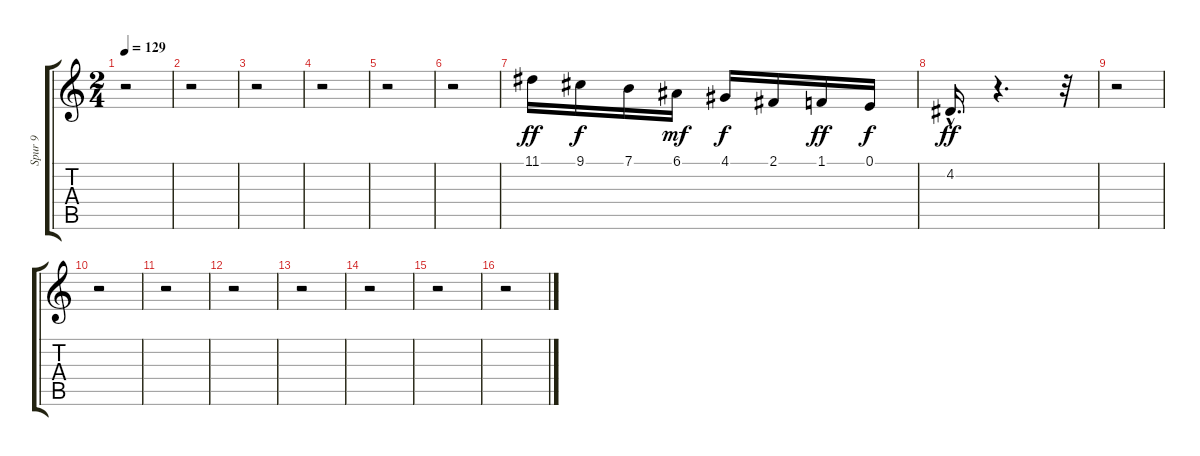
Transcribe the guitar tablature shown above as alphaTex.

\track ("Spur 9" "Spur 9") {instrument kalimba}
\staff {score tabs}
\tuning (E4 B3 G3 D3 A2 E2) {hide}
\ts (2 4)
\tempo 129
\clef g2
\ks c
r.2{dy ff} |
r.2 |
r.2 |
r.2 |
r.2 |
r.2 |
11.1.16 9.1.16{dy f balance 2} 7.1.16{balance 4} 6.1.16{dy mf balance 6} 4.1.16{dy f balance 8} 2.1.16{balance 9} 1.1.16{dy ff balance 11} 0.1.16{dy f balance 12} |
4.2{hac}.16{d dy ff balance 15} r.4{d} r.32 |
r.2 |
r.2 |
r.2 |
r.2 |
r.2 |
r.2 |
r.2 |
r.2
